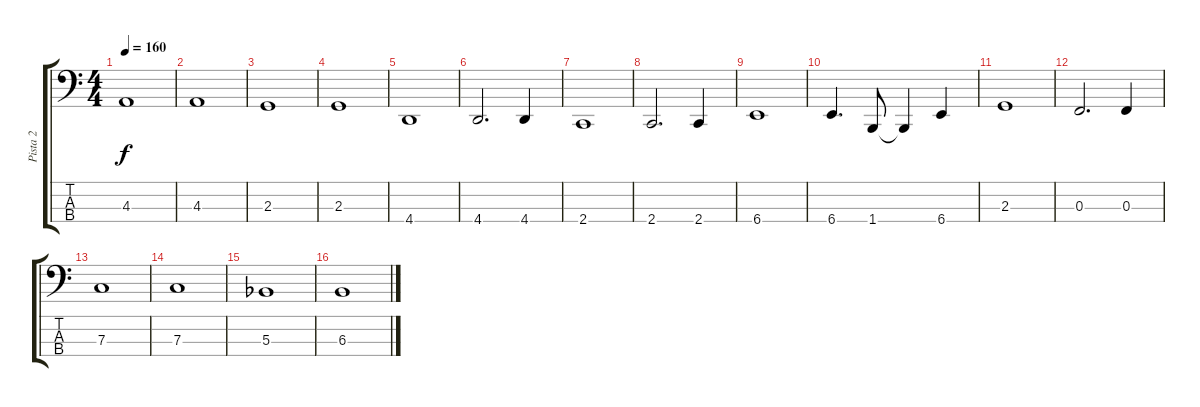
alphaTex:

\track ("Pista 2" "Pista 2") {instrument electricbassfinger}
\staff {score tabs}
\tuning (G2 D2 F1 Bb0) {hide}
\ts (4 4)
\tempo 160
\clef f4
\ks c
4.3.1{dy f} |
4.3.1 |
2.3.1 |
2.3.1 |
4.4.1 |
4.4.2{d} 4.4.4 |
2.4.1 |
2.4.2{d} 2.4.4 |
6.4.1 |
6.4.4{d} 1.4.8 1.4{t}.4 6.4.4 |
2.3.1 |
0.3.2{d} 0.3.4 |
7.3.1 |
7.3.1 |
5.3{acc b}.1 |
6.3.1
